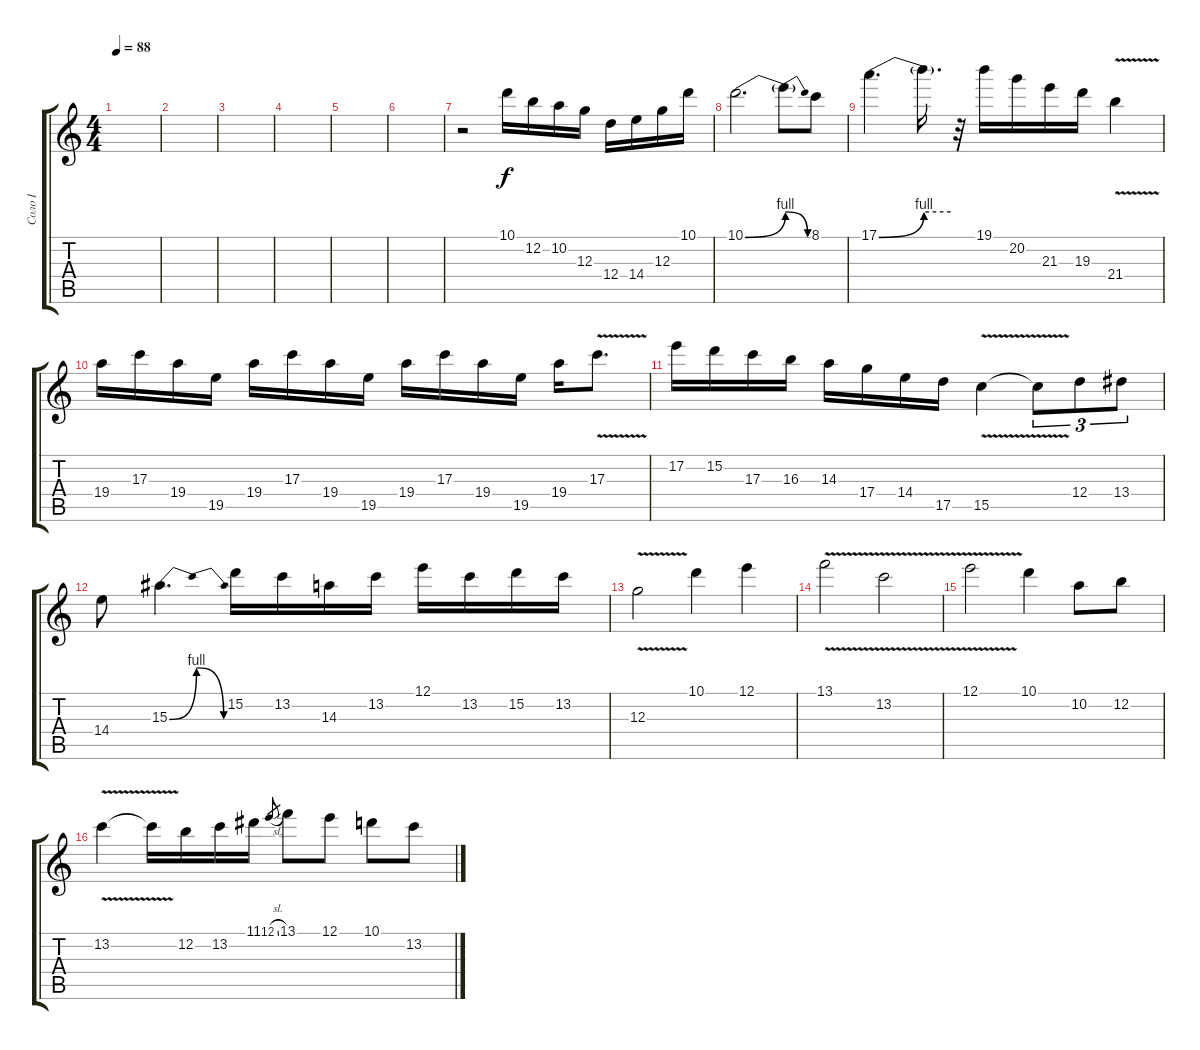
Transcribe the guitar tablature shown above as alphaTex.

\track ("Соло I" "Соло I") {instrument distortionguitar}
\staff {score tabs}
\tuning (E4 B3 G3 D3 A2 E2) {hide}
\ts (4 4)
\tempo 88
\clef g2
\ks c
|
|
|
|
|
|
r.2{volume 16 balance 3} 10.1.16 12.2.16 10.2.16 12.3.16 12.4.16 14.4.16 12.3.16 10.1.16 |
10.1{be (bend 0 0 60 4)}.2{d} 10.1{be (release 0 4 60 0) t}.8 8.1.8 |
17.1{be (bend 0 0 60 4)}.4{d} 17.1{be (hold 0 4 60 4) t}.16{d} r.32 19.1.16 20.2.16 21.3.16 19.3.16 21.4{v}.4 |
19.4.16 17.3.16 19.4.16 19.5.16 19.4.16 17.3.16 19.4.16 19.5.16 19.4.16 17.3.16 19.4.16 19.5.16 19.4.16 17.3{v}.8{d} |
17.2.16 15.2.16 17.3.16 16.3.16 14.3.16 17.4.16 14.4.16 17.5.16 15.5{v}.4 15.5{t}.8{tu (3 2)} 12.4.8{tu (3 2)} 13.4.8{tu (3 2)} |
14.4.8 15.3{be (bendrelease 0 0 5 4 40 4 60 0)}.4{d} 15.2.16 13.2.16 14.3.16 13.2.16 12.1.16 13.2.16 15.2.16 13.2.16 |
12.3{v}.2 10.1.4 12.1.4 |
13.1{v}.2 13.2{v}.2 |
12.1{v}.2 10.1.4 10.2.8 12.2.8 |
13.2{v}.4 13.2{t}.16 12.2.16 13.2.16 11.1.16 12.1{sl}.8{gr} 13.1.8 12.1.8 10.1.8 13.2.8
